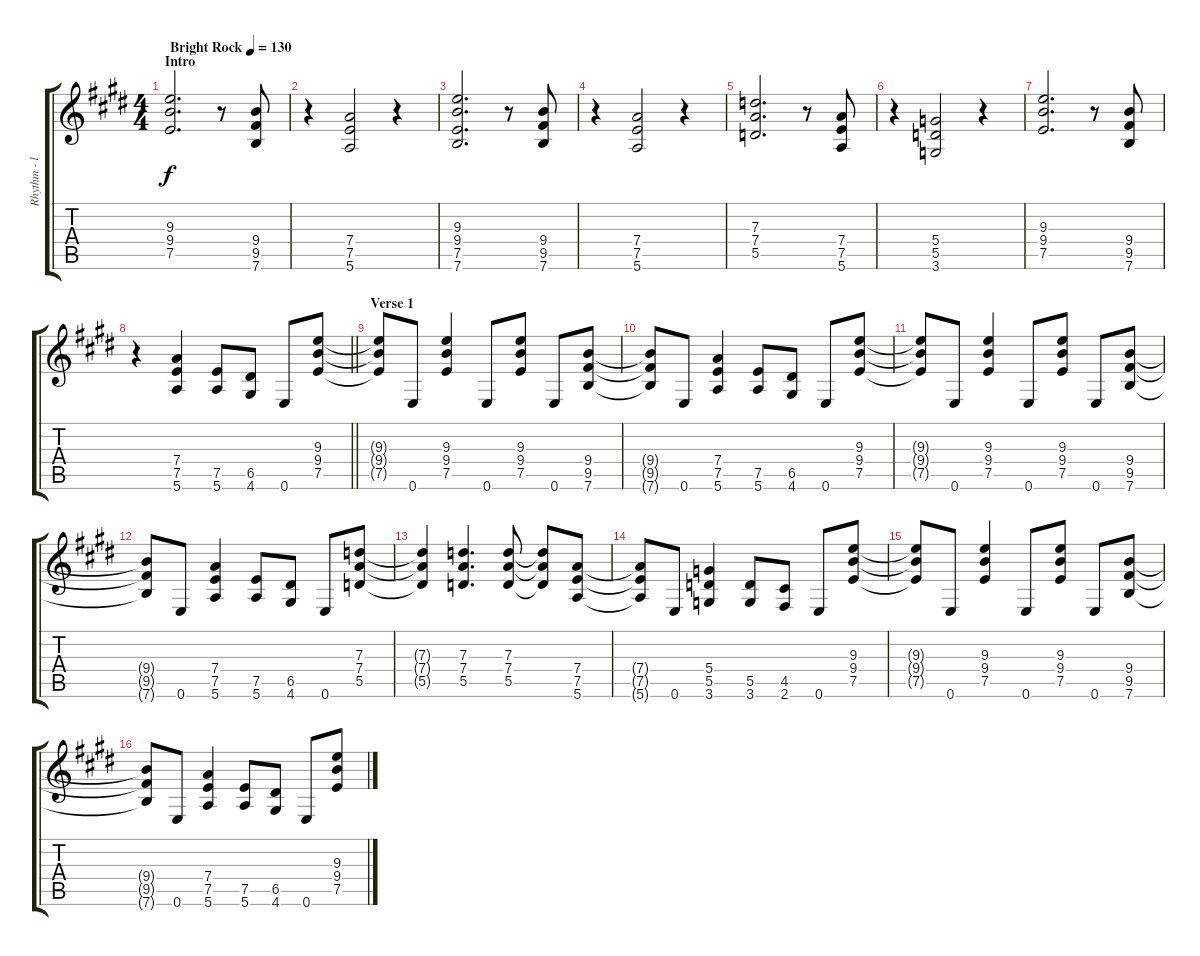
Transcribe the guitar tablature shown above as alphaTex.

\track ("Rhythm - left" "Rhythm - l") {instrument overdrivenguitar}
\staff {score tabs}
\tuning (E4 B3 G3 D3 A2 E2) {hide}
\ts (4 4)
\section ("" "Intro")
\tempo (130 "Bright Rock")
\clef g2
\ks e
(9.3 9.4 7.5).2{d dy f balance 8 instrument overdrivenguitar} r.8 (9.4 9.5 7.6).8 |
\ks c#minor
r.4 (7.4 7.5 5.6).2 r.4 |
(9.3 9.4 7.5 7.6).2{d} r.8 (9.4 9.5 7.6).8 |
r.4 (7.4 7.5 5.6).2 r.4 |
\ks e
(7.3 7.4 5.5).2{d} r.8 (7.4 7.5 5.6).8 |
\ks c#minor
r.4 (5.4 5.5 3.6).2 r.4 |
(9.3 9.4 7.5).2{d} r.8 (9.4 9.5 7.6).8 |
\barLineRight lightlight
r.4 (7.4 7.5 5.6).4 (7.5 5.6).8{balance 0} (6.5 4.6).8 0.6.8 (9.3 9.4 7.5).8 |
\section ("" "Verse 1")
\ks e
(9.3{t} 9.4{t} 7.5{t}).8 0.6.8 (9.3 9.4 7.5).4 0.6.8 (9.3 9.4 7.5).8 0.6.8 (9.4 9.5 7.6).8 |
\ks c#minor
(9.4{t} 9.5{t} 7.6{t}).8 0.6.8 (7.4 7.5 5.6).4 (7.5 5.6).8 (6.5 4.6).8 0.6.8 (9.3 9.4 7.5).8 |
\ks e
(9.3{t} 9.4{t} 7.5{t}).8 0.6.8 (9.3 9.4 7.5).4 0.6.8 (9.3 9.4 7.5).8 0.6.8 (9.4 9.5 7.6).8 |
\ks c#minor
(9.4{t} 9.5{t} 7.6{t}).8 0.6.8 (7.4 7.5 5.6).4 (7.5 5.6).8 (6.5 4.6).8 0.6.8 (7.3 7.4 5.5).8 |
\ks e
(7.3{t} 7.4{t} 5.5{t}).4 (7.3 7.4 5.5).4{d} (7.3 7.4 5.5).8 (7.3{t} 7.4{t} 5.5{t}).8 (7.4 7.5 5.6).8 |
\ks c#minor
(7.4{t} 7.5{t} 5.6{t}).8 0.6.8 (5.4 5.5 3.6).4 (5.5 3.6).8 (4.5 2.6).8 0.6.8 (9.3 9.4 7.5).8 |
\ks e
(9.3{t} 9.4{t} 7.5{t}).8 0.6.8 (9.3 9.4 7.5).4 0.6.8 (9.3 9.4 7.5).8 0.6.8 (9.4 9.5 7.6).8 |
\ks c#minor
(9.4{t} 9.5{t} 7.6{t}).8 0.6.8 (7.4 7.5 5.6).4 (7.5 5.6).8 (6.5 4.6).8 0.6.8 (9.3 9.4 7.5).8
